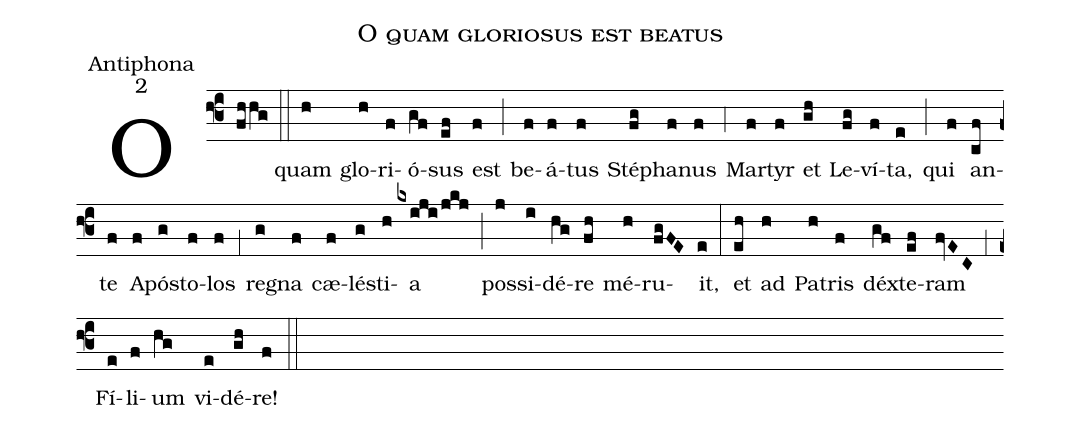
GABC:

name:O quam gloriosus est beatus;
office-part:Antiphona;
mode:2;
%%
(f3) O(fhhg) (::) quam(h) glo(h)ri(f)ó(gf)sus(ef) est(f) (;) be(f)á(f)tus(f) Sté(fg)pha(f)nus(f) (;4) Mar(f)tyr(f) et(gh) Le(fg)ví(f)ta,(e) (;) qui(f) an(cf)te(f) A(f)pó(g)sto(f)los(f) (;1) re(g)gna(f) cæ(f)lé(g)sti(h)a(kxiji/jkj) (;) pos(j)si(i)dé(hg)re(fh) mé(h)ru(fgFE)it,(e) (:) et(eh) ad(h) Pa(h)tris(f) déx(gf)te(ef)ram(fvEC) (;1) Fí(e)li(f)um(hg) vi(e)dé(gh)re!(f) (::)
